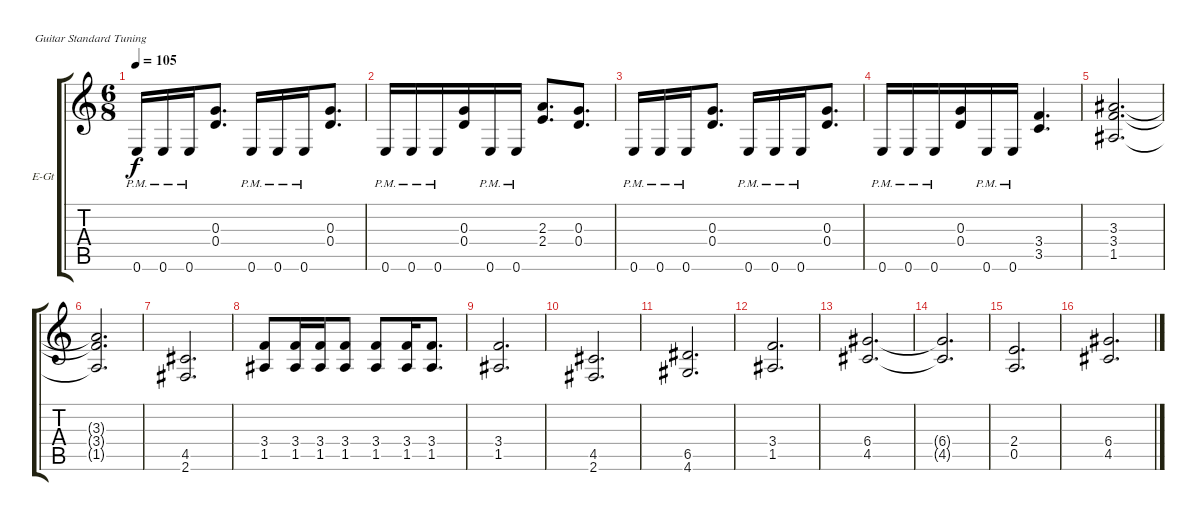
\defaultSystemsLayout 4
\bracketExtendMode groupsimilarinstruments
\firstSystemTrackNameOrientation horizontal
\otherSystemsTrackNameOrientation horizontal
\track ("Herman Frank" "E-Gt") {instrument distortionguitar}
\staff {score tabs}
\tuning (E4 B3 G3 D3 A2 E2)
\ts (6 8)
\tempo 105
\clef g2
\ks c
0.6{pm}.16{dy f} 0.6{pm}.16 0.6{pm}.16 (0.3 0.4).8{d} 0.6{pm}.16 0.6{pm}.16 0.6{pm}.16 (0.3 0.4).8{d} |
0.6{pm}.16 0.6{pm}.16 0.6{pm}.16 (0.3 0.4).16 0.6{pm}.16 0.6{pm}.16 (2.4 2.3).8{d} (0.4 0.3).8{d} |
0.6{pm}.16 0.6{pm}.16 0.6{pm}.16 (0.3 0.4).8{d} 0.6{pm}.16 0.6{pm}.16 0.6{pm}.16 (0.3 0.4).8{d} |
0.6{pm}.16 0.6{pm}.16 0.6{pm}.16 (0.3 0.4).16 0.6{pm}.16 0.6{pm}.16 (3.4 3.5).4{d} |
(3.3 3.4 1.5).2{d} |
(3.3{t} 3.4{t} 1.5{t}).2{d} |
(4.5 2.6).2{d} |
(3.4 1.5).8 (3.4 1.5).16 (3.4 1.5).16 (3.4 1.5).8 (3.4 1.5).8 (3.4 1.5).16 (3.4 1.5).8{d} |
(3.4 1.5).2{d} |
(4.5 2.6).2{d} |
(6.5 4.6).2{d} |
(3.4 1.5).2{d} |
(6.4 4.5).2{d} |
(6.4{t} 4.5{t}).2{d} |
(2.4 0.5).2{d} |
(6.4 4.5).2{d}
